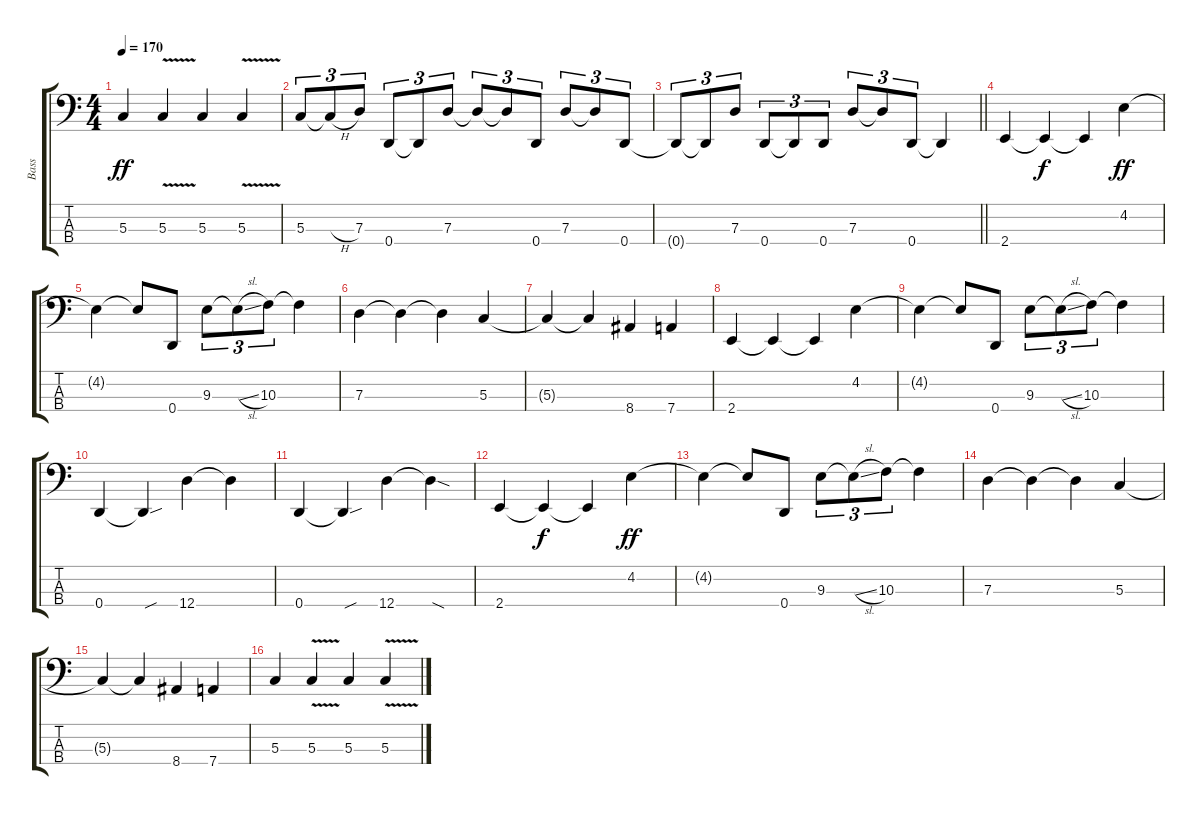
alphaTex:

\track ("Bass" "Bass") {instrument electricbassfinger}
\staff {score tabs}
\tuning (F2 C2 G1 D1) {hide}
\ts (4 4)
\tempo 170
\clef f4
\ks c
5.3.4{dy ff} 5.3{v}.4 5.3.4 5.3{v}.4 |
5.3.8{tu (3 2)} 5.3{h t}.8{tu (3 2)} 7.3.8{tu (3 2)} 0.4.8{tu (3 2)} 0.4{t}.8{tu (3 2)} 7.3.8{tu (3 2)} 7.3{t}.8{tu (3 2)} 7.3{t}.8{tu (3 2)} 0.4.8{tu (3 2)} 7.3.8{tu (3 2)} 7.3{t}.8{tu (3 2)} 0.4.8{tu (3 2)} |
\barLineRight lightlight
0.4{t}.8{tu (3 2)} 0.4{t}.8{tu (3 2)} 7.3.8{tu (3 2)} 0.4.8{tu (3 2)} 0.4{t}.8{tu (3 2)} 0.4.8{tu (3 2)} 7.3.8{tu (3 2)} 7.3{t}.8{tu (3 2)} 0.4.8{tu (3 2)} 0.4{t}.4 |
2.4.4 2.4{t}.4{dy f} 2.4{t}.4 4.2.4{dy ff} |
4.2{t}.4 4.2{t}.8 0.4.8 9.3.8{tu (3 2)} 9.3{sl t}.8{tu (3 2)} 10.3.8{tu (3 2)} 10.3{t}.4 |
7.3.4 7.3{t}.4 7.3{t}.4 5.3.4 |
5.3{t}.4 5.3{t}.4 8.4.4 7.4.4 |
2.4.4 2.4{t}.4 2.4{t}.4 4.2.4 |
4.2{t}.4 4.2{t}.8 0.4.8 9.3.8{tu (3 2)} 9.3{sl t}.8{tu (3 2)} 10.3.8{tu (3 2)} 10.3{t}.4 |
0.4.4 0.4{sou t}.4 12.4.4 12.4{t}.4 |
0.4.4 0.4{sou t}.4 12.4.4 12.4{sod t}.4 |
2.4.4 2.4{t}.4{dy f} 2.4{t}.4 4.2.4{dy ff} |
4.2{t}.4 4.2{t}.8 0.4.8 9.3.8{tu (3 2)} 9.3{sl t}.8{tu (3 2)} 10.3.8{tu (3 2)} 10.3{t}.4 |
7.3.4 7.3{t}.4 7.3{t}.4 5.3.4 |
5.3{t}.4 5.3{t}.4 8.4.4 7.4.4 |
5.3.4 5.3{v}.4 5.3.4 5.3{v}.4
